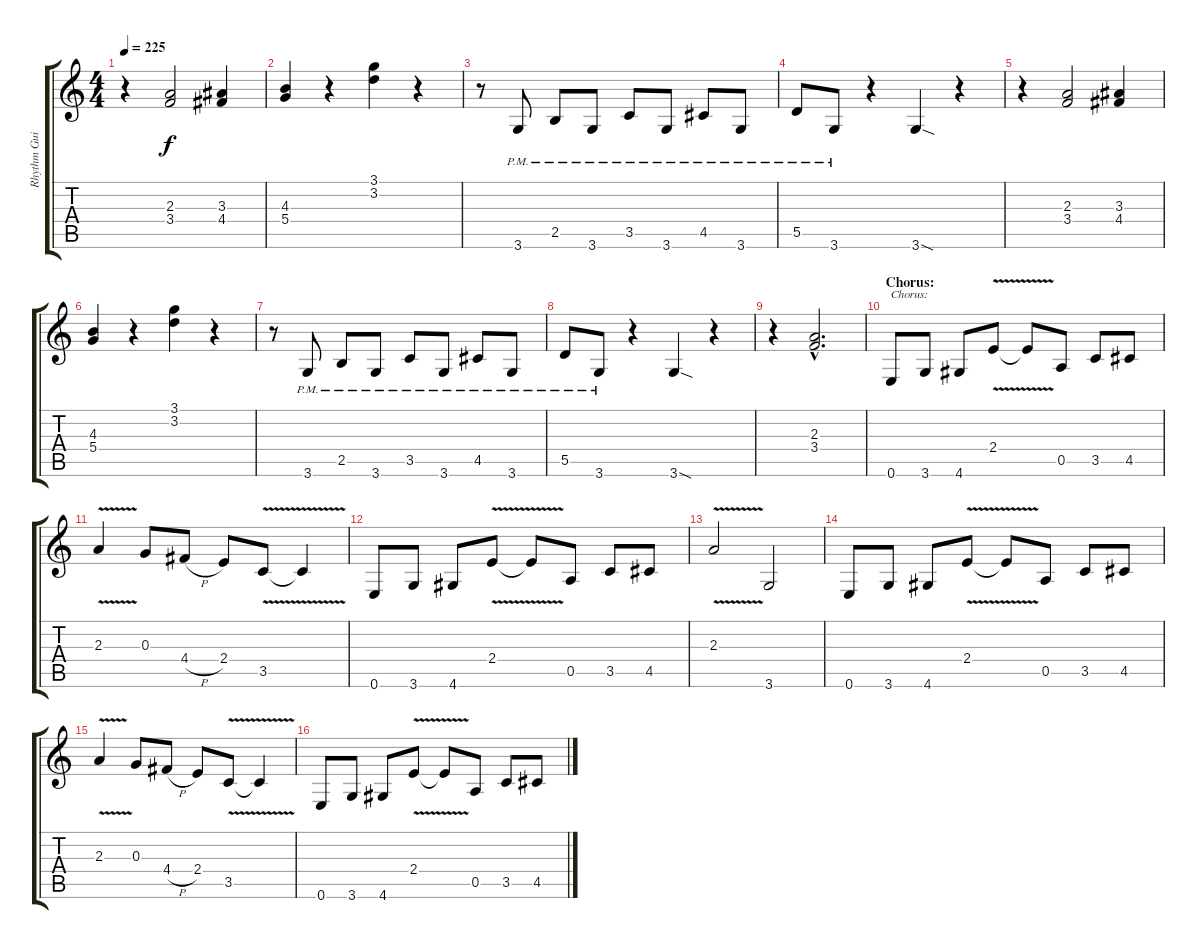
\track ("Rhythm Guitar 2" "Rhythm Gui") {instrument distortionguitar}
\staff {score tabs}
\tuning (E4 B3 G3 D3 A2 E2) {hide}
\ts (4 4)
\tempo 225
\clef g2
\ks c
r.4{dy f} (2.3 3.4).2 (3.3 4.4).4 |
(4.3 5.4).4 r.4 (3.1 3.2).4 r.4 |
r.8 3.6{pm}.8 2.5{pm}.8 3.6{pm}.8 3.5{pm}.8 3.6{pm}.8 4.5{pm}.8 3.6{pm}.8 |
5.5{pm}.8 3.6{pm}.8 r.4 3.6{sod}.4 r.4 |
r.4 (2.3 3.4).2 (3.3 4.4).4 |
(4.3 5.4).4 r.4 (3.1 3.2).4 r.4 |
r.8 3.6{pm}.8 2.5{pm}.8 3.6{pm}.8 3.5{pm}.8 3.6{pm}.8 4.5{pm}.8 3.6{pm}.8 |
5.5{pm}.8 3.6{pm}.8 r.4 3.6{sod}.4 r.4 |
r.4 (2.3{hac} 3.4{hac}).2{d} |
\section ("" "Chorus:")
0.6.8{txt "Chorus:"} 3.6.8 4.6.8 2.4{v}.8 2.4{t}.8 0.5.8 3.5.8 4.5.8 |
2.3{v}.4 0.3.8 4.4{h}.8 2.4.8 3.5{v}.8 3.5{t}.4 |
0.6.8 3.6.8 4.6.8 2.4{v}.8 2.4{t}.8 0.5.8 3.5.8 4.5.8 |
2.3{v}.2 3.6.2 |
0.6.8 3.6.8 4.6.8 2.4{v}.8 2.4{t}.8 0.5.8 3.5.8 4.5.8 |
2.3{v}.4 0.3.8 4.4{h}.8 2.4.8 3.5{v}.8 3.5{t}.4 |
0.6.8 3.6.8 4.6.8 2.4{v}.8 2.4{t}.8 0.5.8 3.5.8 4.5.8
